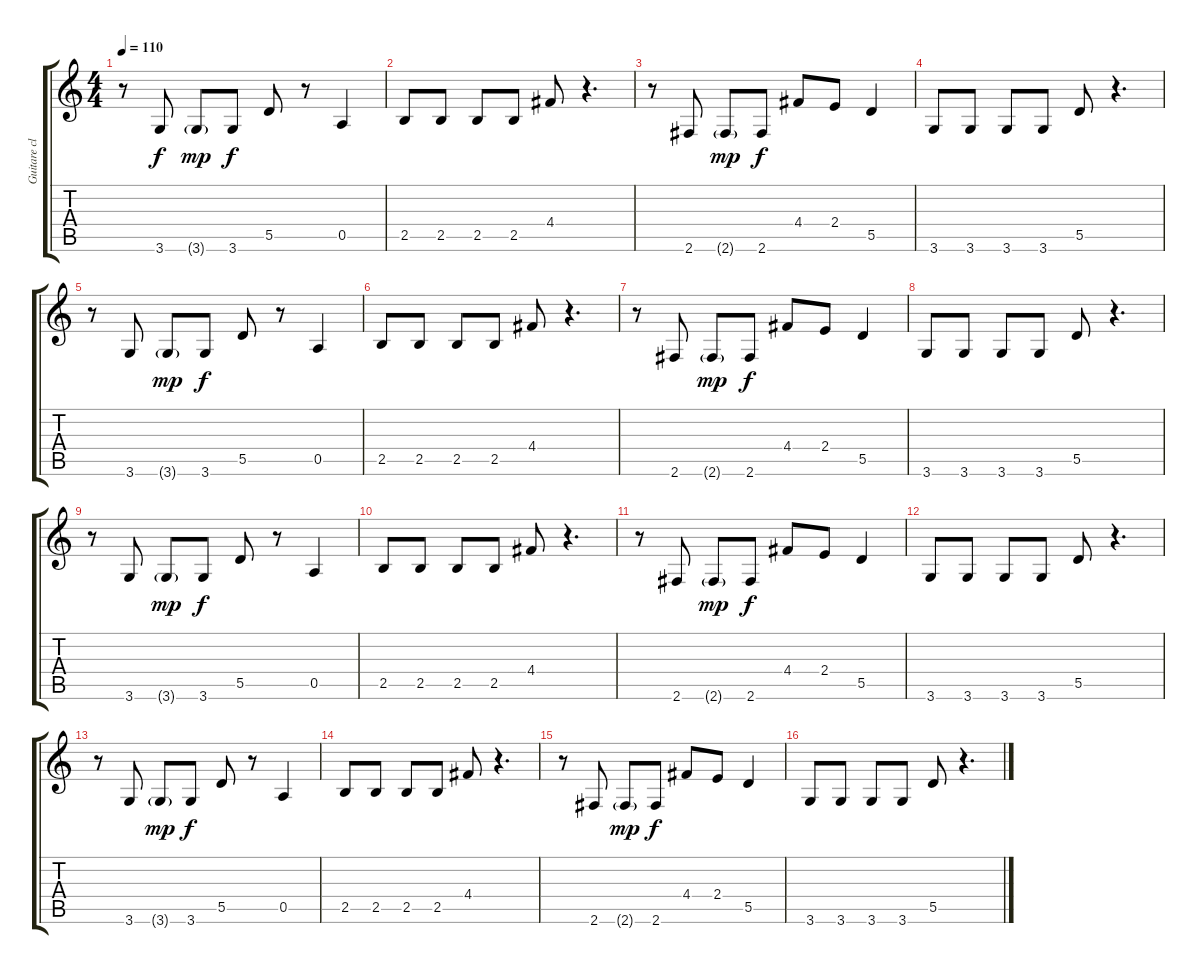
\track ("Guitare clean" "Guitare cl") {instrument electricguitarclean}
\staff {score tabs}
\tuning (E4 B3 G3 D3 A2 E2) {hide}
\ts (4 4)
\tempo 110
\clef g2
\ks c
r.8{dy f} 3.6.8 3.6{g}.8{dy mp} 3.6.8{dy f} 5.5.8 r.8 0.5.4 |
2.5.8 2.5.8 2.5.8 2.5.8 4.4.8 r.4{d} |
r.8 2.6.8 2.6{g}.8{dy mp} 2.6.8{dy f} 4.4.8 2.4.8 5.5.4 |
3.6.8 3.6.8 3.6.8 3.6.8 5.5.8 r.4{d} |
r.8 3.6.8 3.6{g}.8{dy mp} 3.6.8{dy f} 5.5.8 r.8 0.5.4 |
2.5.8 2.5.8 2.5.8 2.5.8 4.4.8 r.4{d} |
r.8 2.6.8 2.6{g}.8{dy mp} 2.6.8{dy f} 4.4.8 2.4.8 5.5.4 |
3.6.8 3.6.8 3.6.8 3.6.8 5.5.8 r.4{d} |
r.8 3.6.8 3.6{g}.8{dy mp} 3.6.8{dy f} 5.5.8 r.8 0.5.4 |
2.5.8 2.5.8 2.5.8 2.5.8 4.4.8 r.4{d} |
r.8 2.6.8 2.6{g}.8{dy mp} 2.6.8{dy f} 4.4.8 2.4.8 5.5.4 |
3.6.8 3.6.8 3.6.8 3.6.8 5.5.8 r.4{d} |
r.8 3.6.8 3.6{g}.8{dy mp} 3.6.8{dy f} 5.5.8 r.8 0.5.4 |
2.5.8 2.5.8 2.5.8 2.5.8 4.4.8 r.4{d} |
r.8 2.6.8 2.6{g}.8{dy mp} 2.6.8{dy f} 4.4.8 2.4.8 5.5.4 |
3.6.8 3.6.8 3.6.8 3.6.8 5.5.8 r.4{d}
